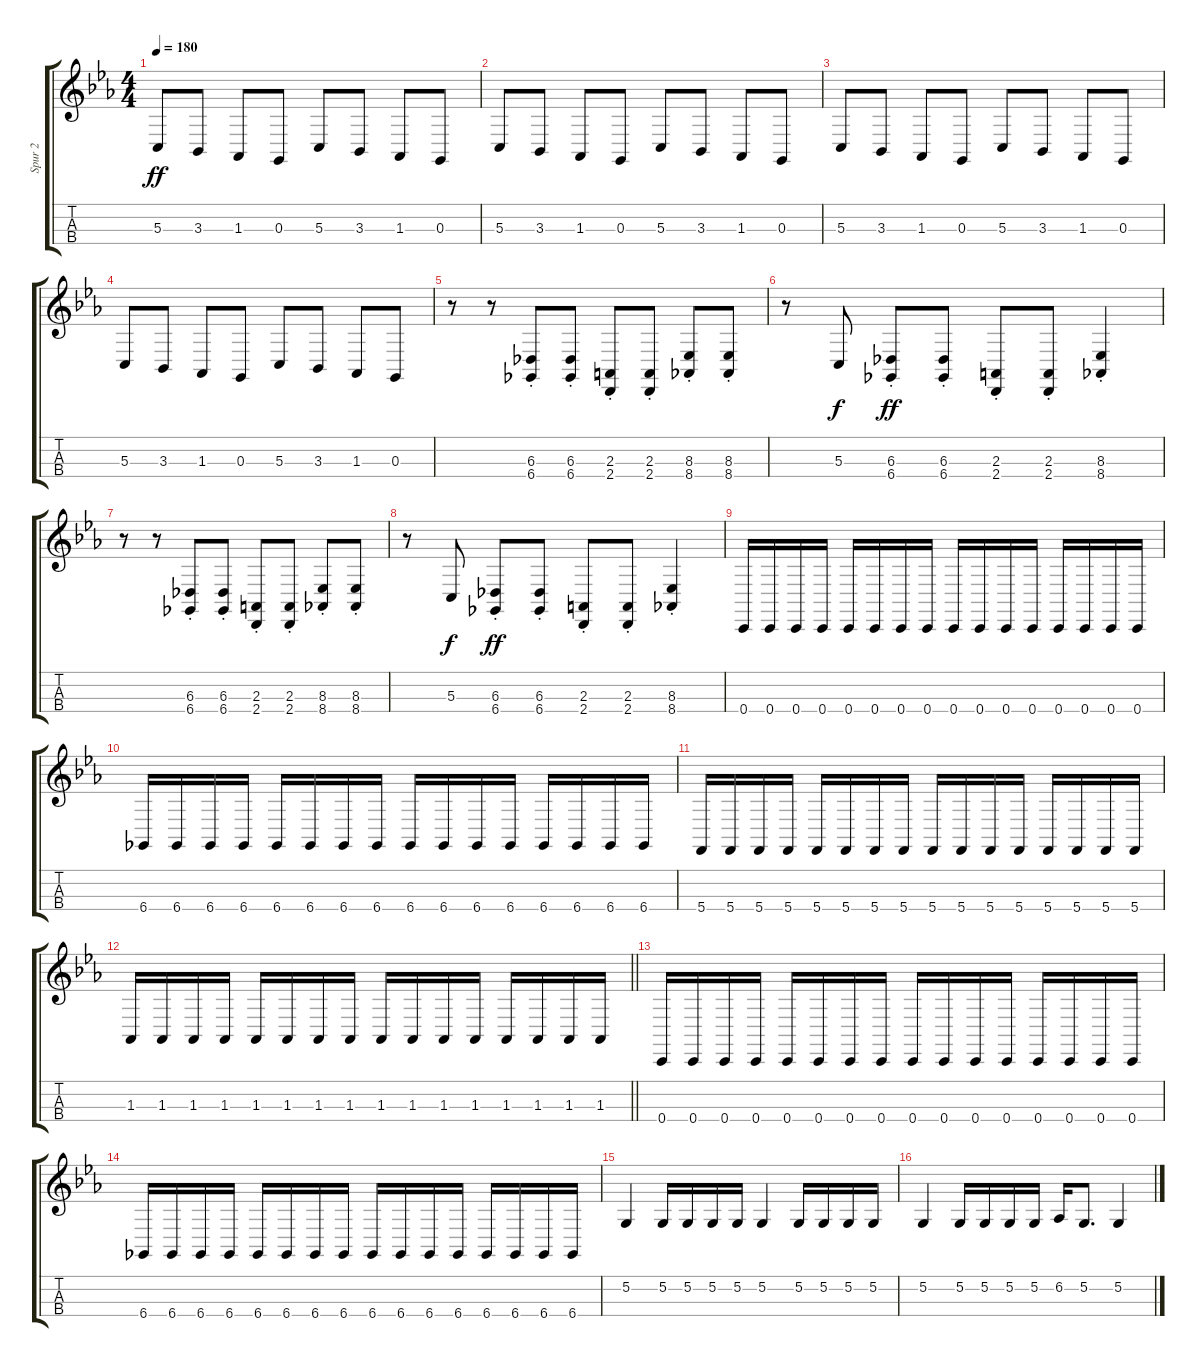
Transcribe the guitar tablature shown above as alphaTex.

\track ("Spur 2" "Spur 2") {instrument cello}
\staff {score tabs}
\tuning (A3 D3 G2 C2) {hide}
\ts (4 4)
\tempo 180
\clef g2
\ks eb
5.3.8{dy ff} 3.3.8 1.3.8 0.3.8 5.3.8 3.3.8 1.3.8 0.3.8 |
5.3.8 3.3.8 1.3.8 0.3.8 5.3.8 3.3.8 1.3.8 0.3.8 |
5.3.8 3.3.8 1.3.8 0.3.8 5.3.8 3.3.8 1.3.8 0.3.8 |
5.3.8 3.3.8 1.3.8 0.3.8 5.3.8 3.3.8 1.3.8 0.3.8 |
r.8 r.8 (6.3 6.4{st}).8 (6.3 6.4{st}).8 (2.3 2.4{st}).8 (2.3 2.4{st}).8 (8.3{st} 8.4).8 (8.3{st} 8.4).8 |
r.8 5.3.8{dy f} (6.3 6.4{st}).8{dy ff} (6.3 6.4{st}).8 (2.3 2.4{st}).8 (2.3 2.4{st}).8 (8.3{st} 8.4).4 |
r.8 r.8 (6.3 6.4{st}).8 (6.3 6.4{st}).8 (2.3 2.4{st}).8 (2.3 2.4{st}).8 (8.3{st} 8.4).8 (8.3{st} 8.4).8 |
r.8 5.3.8{dy f} (6.3 6.4{st}).8{dy ff} (6.3 6.4{st}).8 (2.3 2.4{st}).8 (2.3 2.4{st}).8 (8.3{st} 8.4).4 |
0.4.16 0.4.16 0.4.16 0.4.16 0.4.16 0.4.16 0.4.16 0.4.16 0.4.16 0.4.16 0.4.16 0.4.16 0.4.16 0.4.16 0.4.16 0.4.16 |
6.4.16 6.4.16 6.4.16 6.4.16 6.4.16 6.4.16 6.4.16 6.4.16 6.4.16 6.4.16 6.4.16 6.4.16 6.4.16 6.4.16 6.4.16 6.4.16 |
5.4.16 5.4.16 5.4.16 5.4.16 5.4.16 5.4.16 5.4.16 5.4.16 5.4.16 5.4.16 5.4.16 5.4.16 5.4.16 5.4.16 5.4.16 5.4.16 |
\barLineRight lightlight
1.3.16 1.3.16 1.3.16 1.3.16 1.3.16 1.3.16 1.3.16 1.3.16 1.3.16 1.3.16 1.3.16 1.3.16 1.3.16 1.3.16 1.3.16 1.3.16 |
0.4.16 0.4.16 0.4.16 0.4.16 0.4.16 0.4.16 0.4.16 0.4.16 0.4.16 0.4.16 0.4.16 0.4.16 0.4.16 0.4.16 0.4.16 0.4.16 |
6.4.16 6.4.16 6.4.16 6.4.16 6.4.16 6.4.16 6.4.16 6.4.16 6.4.16 6.4.16 6.4.16 6.4.16 6.4.16 6.4.16 6.4.16 6.4.16 |
5.2.4 5.2.16 5.2.16 5.2.16 5.2.16 5.2.4 5.2.16 5.2.16 5.2.16 5.2.16 |
5.2.4 5.2.16 5.2.16 5.2.16 5.2.16 6.2.16 5.2.8{d} 5.2.4
